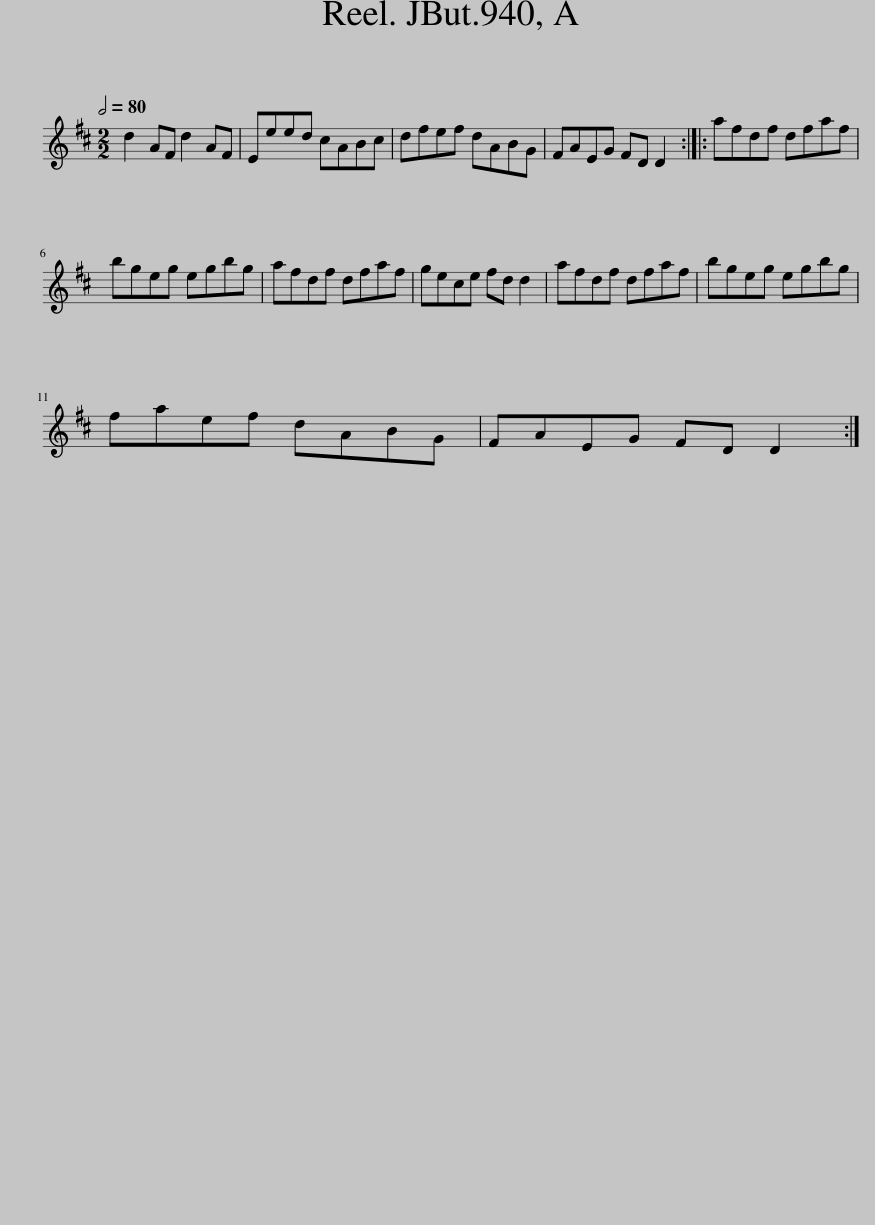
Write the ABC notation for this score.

X:1
L:1/8
Q:1/2=80
M:2/2
I:linebreak $
K:D
V:1 treble
V:1
 d2 AF d2 AF | Eeed cABc | dfef dABG | FAEG FD D2 :: afdf dfaf |$ %5
 bgeg egbg | afdf dfaf | gece fd d2 | afdf dfaf | bgeg egbg |$ %10
 faef dABG | FAEG FD D2 :| %12
